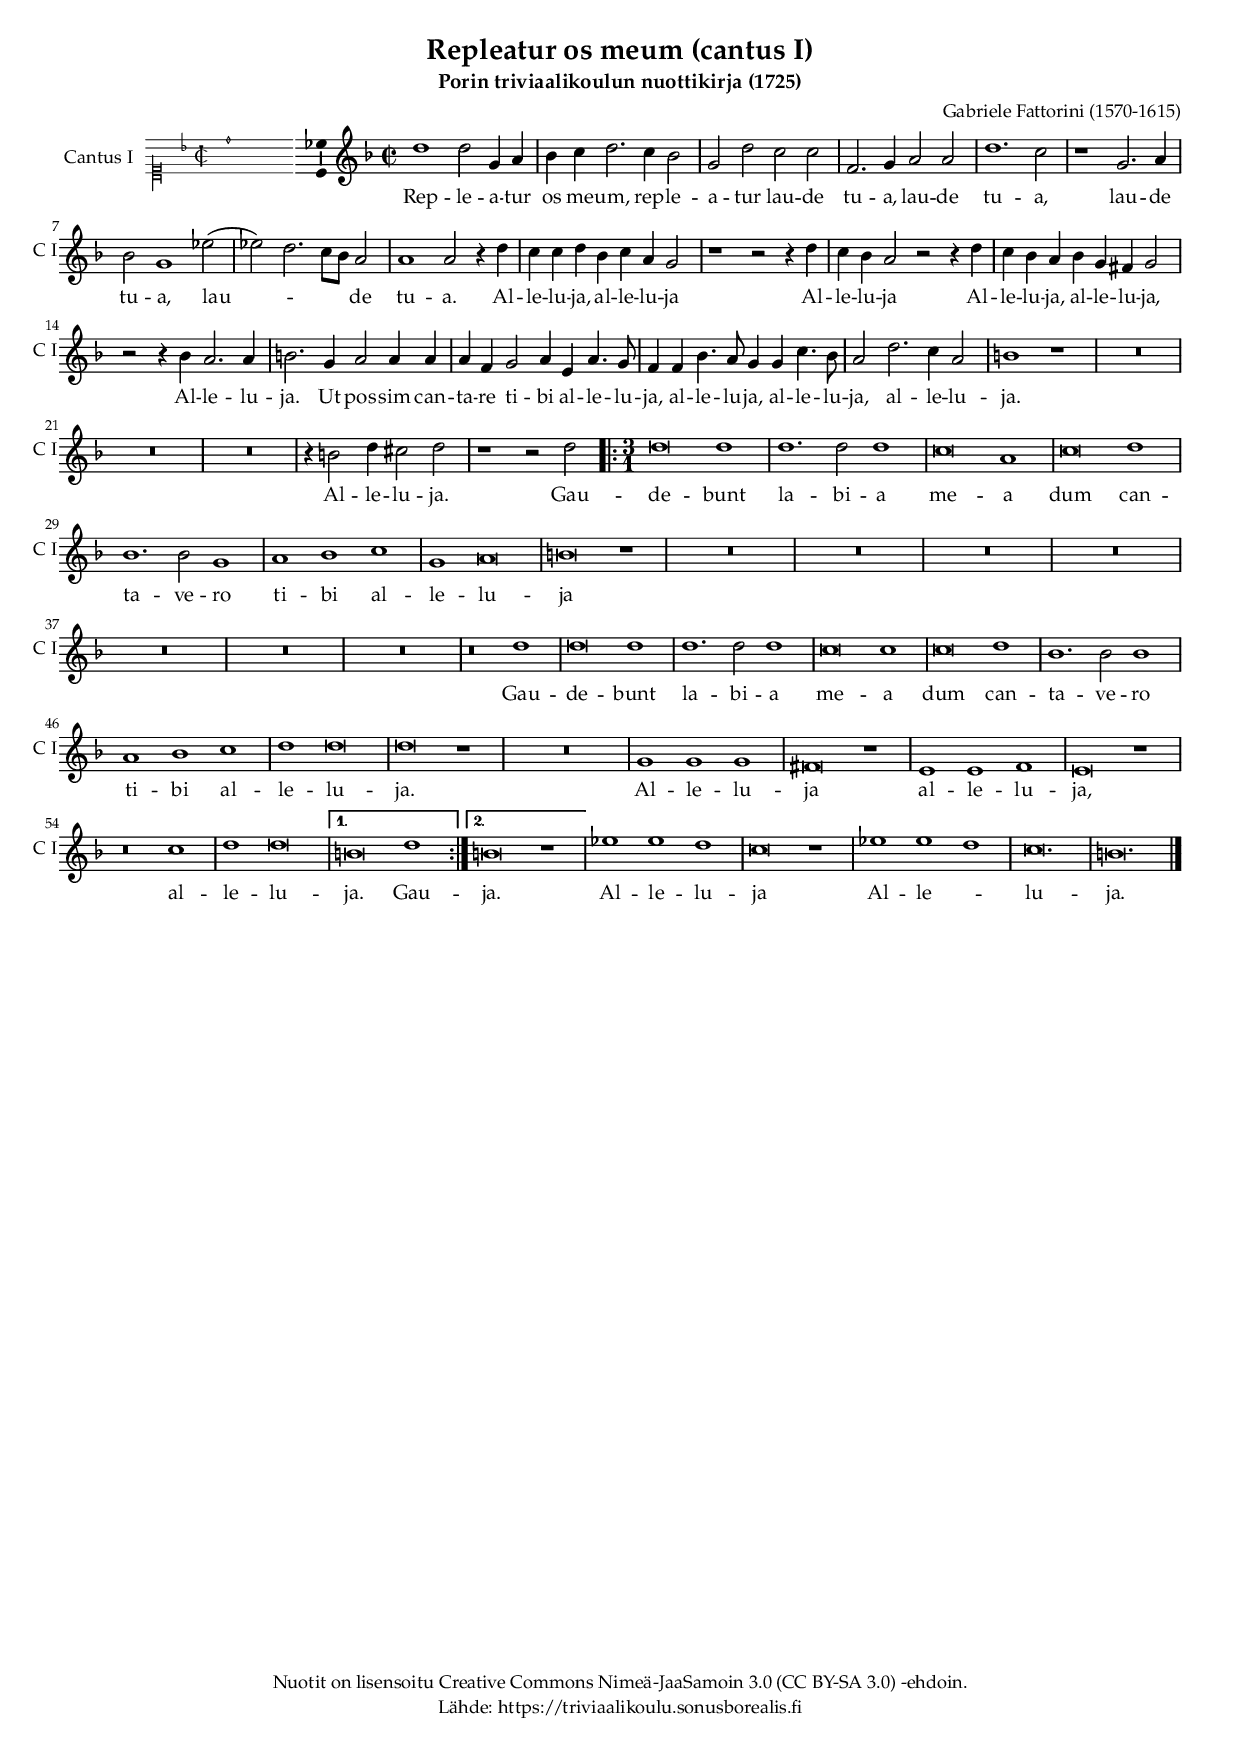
\version "2.19.49"
\include "suomi.ly"


global = {
%  \numericTimeSignature
  \time 2/2
	\set Timing.measureLength = #(ly:make-moment 4/2)
%  \autoBeamOff
  \key d \minor
  \set Staff.midiInstrument = #"voice oohs"
}

% First choir

SopranoOneMusic = \relative c'' {
	\set Staff.instrumentName = #"Cantus I"
	\set Staff.shortInstrumentName = "C I"

	\incipit { \clef "mensural-c1" \key d \minor \time 2/2 d''1 }

	d1 d2 g,4 a | b c d2. c4 b2 | g d' c c | f,2. g4 a2 a |
	d1. c2 | r1 g2. a4 | b2 g1 es'2( | es) d2. c8 b a2 |
	a1 a2 r4 d4 | c c d b c a g2 | r1 r2 r4 d' | c b a2 r2 r4 d |
% p2
  c b a b g fis g2 | r2 r4 b a2. a4 | h2. g4 a2 a4 a |
	a f g2 a4 e a4. g8 | f4 f b4. a8 g4 g c4. b8 | a2 d2. c4 a2 |
	h1 r1 | R\breve | R\breve | R\breve |
% p3
	r4 h2 d4 cis2 d | r1 r2 d2 |
	\time 3/1
	\repeat volta 2 {
		d\breve d1 | d1. d2 d1 | c\breve a1 | c\breve d1 | b1. b2 g1 | a b c |
		g a\breve | h\breve r1 | \repeat unfold 7 { R\breve. }
% p4
		r\breve d1 | d\breve d1 | d1. d2 d1 | c\breve c1 | c\breve d1 |
		b1. b2 b1 | a b c | d d\breve | d\breve r1 | R\breve. | g,1 g g | fis\breve r1 |
		e1 e f | e\breve r1 | r\breve c'1 | d1 d\breve |
	}
	\alternative {
		{
			h\breve d1 |
		}
		{
			h\breve r1 |
		}
	}
	es es d | c\breve r1 |
% p5
	es es d | c\breve. | h\breve. \bar "|."
}

stanzaOneLyricsChoirOneSoprano = \lyricmode {
    Rep -- le -- a -- tur os me -- um,
    rep -- le -- a -- tur lau -- de tu -- a,
    lau -- de tu -- a, lau -- de tu -- a,
    lau -- _ _ _ de tu -- a.
    Al -- le -- lu -- ja, al -- le -- lu -- ja
    Al -- le -- lu -- ja
    Al -- le -- lu -- ja, al -- le -- lu -- ja,
    Al -- le -- lu -- ja.
    Ut pos -- sim can -- ta -- re ti -- bi
    al -- le -- lu -- ja, al -- le -- lu -- ja,
    al -- le -- lu -- ja, al -- le -- lu -- ja.
    Al -- le -- lu -- ja.

    Gau -- de -- bunt la -- bi -- a me -- a dum
    can -- ta -- ve -- ro ti -- bi al -- le -- lu -- ja
    Gau -- de -- bunt la -- bi -- a me -- a dum
    can -- ta -- ve -- ro ti -- bi al -- le -- lu -- ja.
    Al -- le -- lu -- ja
    al -- le -- lu -- ja,
    al -- le -- lu -- ja. Gau --
    ja.
    Al -- le -- lu -- ja
    Al -- le -- _ lu -- ja.
}


\include "repleatur-os-meum.header.ily"

\header {
  title = "Repleatur os meum (cantus I)"
}


\score {
  \new StaffGroup = choirOneStaff <<
    \new Staff <<
      \new Voice = "Soprano" {
		\global
        \SopranoOneMusic
      }
     \new Lyrics \lyricsto "Soprano" {
       \stanzaOneLyricsChoirOneSoprano
     }
    >>
  >>

  \midi {
    \tempo 4 = 160
  }
  \layout {
    \context {
      \Staff
      \consists "Ambitus_engraver"

    }
    indent = 4\cm
    incipit-width = 2.5\cm
    \context {
     \Score
     \override VerticalAxisGroup.remove-first = ##t
    }
  }
}
